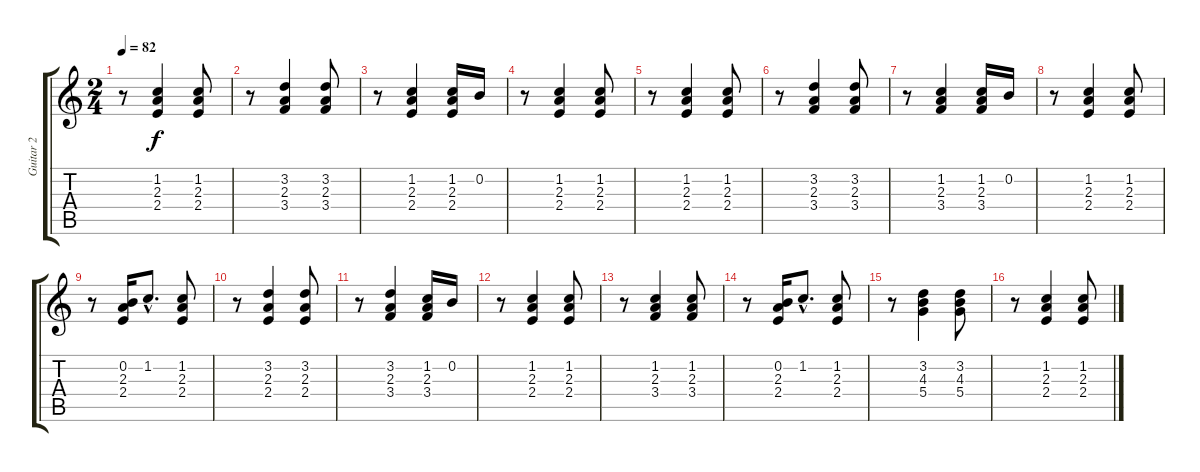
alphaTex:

\track ("Guitar 2" "Guitar 2") {instrument acousticguitarnylon}
\staff {score tabs}
\tuning (E4 B3 G3 D3 A2 E2) {hide}
\ts (2 4)
\tempo 82
\clef g2
\ks c
r.8{dy f} (1.2 2.3 2.4).4 (1.2 2.3 2.4).8 |
r.8 (3.2 2.3 3.4).4 (3.2 2.3 3.4).8 |
r.8 (1.2 2.3 2.4).4 (1.2 2.3 2.4).16 0.2.16 |
r.8 (1.2 2.3 2.4).4 (1.2 2.3 2.4).8 |
r.8 (1.2 2.3 2.4).4 (1.2 2.3 2.4).8 |
r.8 (3.2 2.3 3.4).4 (3.2 2.3 3.4).8 |
r.8 (1.2 2.3 3.4).4 (1.2 2.3 3.4).16 0.2.16 |
r.8 (1.2 2.3 2.4).4 (1.2 2.3 2.4).8 |
r.8 (0.2 2.3 2.4).16 1.2{hac}.8{d} (1.2 2.3 2.4).8 |
r.8 (3.2 2.3 2.4).4 (3.2 2.3 2.4).8 |
r.8 (3.2 2.3 3.4).4 (1.2 2.3 3.4).16 0.2.16 |
r.8 (1.2 2.3 2.4).4 (1.2 2.3 2.4).8 |
r.8 (1.2 2.3 3.4).4 (1.2 2.3 3.4).8 |
r.8 (0.2 2.3 2.4).16 1.2{hac}.8{d} (1.2 2.3 2.4).8 |
r.8 (3.2 4.3 5.4).4 (3.2 4.3 5.4).8 |
r.8 (1.2 2.3 2.4).4 (1.2 2.3 2.4).8
